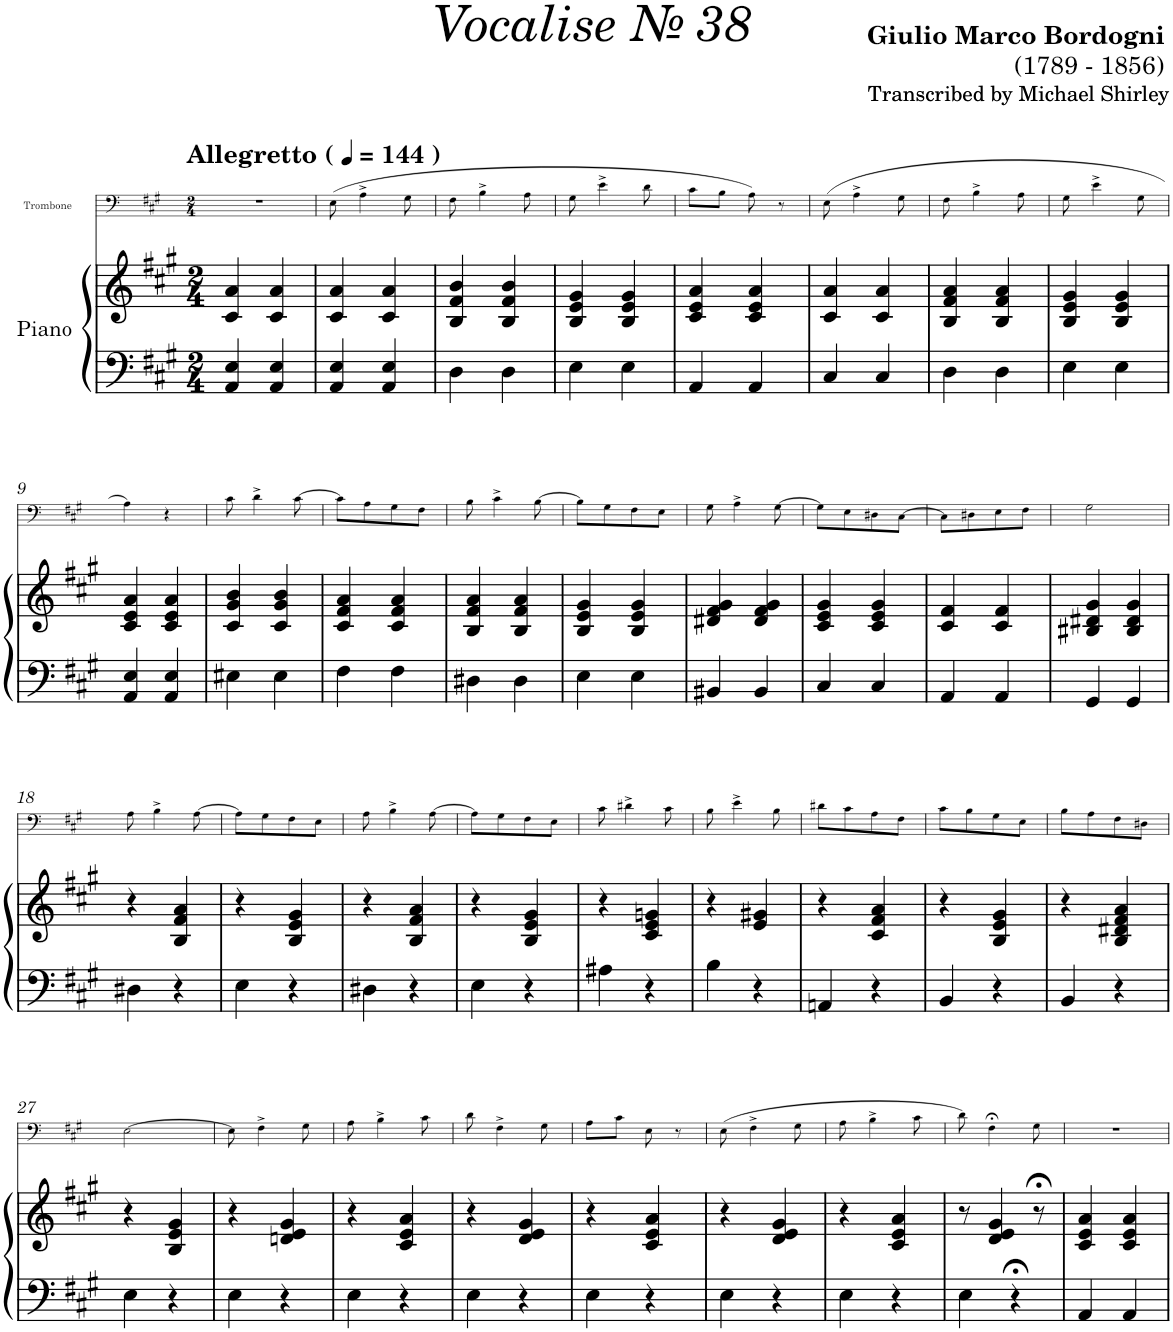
**kern	**kern	**kern
*part2	*part2	*part1
*staff3	*staff2	*staff1
*I"Piano	*	*I"Trombone
*I'Pno	*	*I'Trb
*	*	*stria5
*clefF4	*clefG2	*clefF4
*k[f#c#g#]	*k[f#c#g#]	*k[f#c#g#]
*M2/4	*M2/4	*M2/4
*MM144	*MM144	*MM144
=1	=1	=1
!	!	!LO:TX:a:B:t=Allegretto (
!	!	!LO:TX:a:B:t=)
4AA/ 4E/	4c#/ 4a/	2r
4AA/ 4E/	4c#/ 4a/	.
=2	=2	=2
4AA/ 4E/	4c#/ 4a/	(8E\
.	.	4A^\
4AA/ 4E/	4c#/ 4a/	.
.	.	8G#\
=3	=3	=3
4D\	4B/ 4f#/ 4b/	8F#\
.	.	4B^\
4D\	4B/ 4f#/ 4b/	.
.	.	8A\
=4	=4	=4
4E\	4B/ 4e/ 4g#/	8G#\
.	.	4e^\
4E\	4B/ 4e/ 4g#/	.
.	.	8d\
=5	=5	=5
4AA/	4c#/ 4e/ 4a/	8c#\L
.	.	8B\J
4AA/	4c#/ 4e/ 4a/	8A\)
.	.	8r
=6	=6	=6
4C#/	4c#/ 4a/	(8E\
.	.	4A^\
4C#/	4c#/ 4a/	.
.	.	8G#\
=7	=7	=7
4D\	4B/ 4f#/ 4a/	8F#\
.	.	4B^\
4D\	4B/ 4f#/ 4a/	.
.	.	8A\
=8	=8	=8
4E\	4B/ 4e/ 4g#/	8G#\
.	.	4e^\
4E\	4B/ 4e/ 4g#/	.
.	.	8G#\
!!LO:LB:g=z
=9	=9	=9
4AA/ 4E/	4c#/ 4e/ 4a/	4A\)
4AA/ 4E/	4c#/ 4e/ 4a/	4r
=10	=10	=10
4E#X\	4c#/ 4g#/ 4b/	8c#\
.	.	4d^\
4E#\	4c#/ 4g#/ 4b/	.
.	.	[8c#\
=11	=11	=11
4F#\	4c#/ 4f#/ 4a/	8c#\L]
.	.	8A\
4F#\	4c#/ 4f#/ 4a/	8G#\
.	.	8F#\J
=12	=12	=12
4D#X\	4B/ 4f#/ 4a/	8B\
.	.	4c#^\
4D#\	4B/ 4f#/ 4a/	.
.	.	[8B\
=13	=13	=13
4E\	4B/ 4e/ 4g#/	8B\L]
.	.	8G#\
4E\	4B/ 4e/ 4g#/	8F#\
.	.	8E\J
=14	=14	=14
4BB#X/	4d#X/ 4f#/ 4g#/	8G#\
.	.	4A^\
4BB#/	4d#/ 4f#/ 4g#/	.
.	.	[8G#\
=15	=15	=15
4C#/	4c#/ 4e/ 4g#/	8G#\L]
.	.	8E\
4C#/	4c#/ 4e/ 4g#/	8D#X\
.	.	[8C#\J
=16	=16	=16
4AA/	4c#/ 4f#/	8C#\L]
.	.	8D#X\
4AA/	4c#/ 4f#/	8E\
.	.	8F#\J
=17	=17	=17
4GG#/	4B#X/ 4d#X/ 4g#/	2G#\
4GG#/	4B#/ 4d#/ 4g#/	.
!!LO:LB:g=z
=18	=18	=18
4D#X\	4r	8A\
.	.	4B^\
4r	4B/ 4f#/ 4a/	.
.	.	[8A\
=19	=19	=19
4E\	4r	8A\L]
.	.	8G#\
4r	4B/ 4e/ 4g#/	8F#\
.	.	8E\J
=20	=20	=20
4D#X\	4r	8A\
.	.	4B^\
4r	4B/ 4f#/ 4a/	.
.	.	[8A\
=21	=21	=21
4E\	4r	8A\L]
.	.	8G#\
4r	4B/ 4e/ 4g#/	8F#\
.	.	8E\J
=22	=22	=22
4A#X\	4r	8c#\
.	.	4d#X^\
4r	4c#/ 4e/ 4gn/	.
.	.	8c#\
=23	=23	=23
4B\	4r	8B\
.	.	4e^\
4r	4e/ 4g#X/	.
.	.	8B\
=24	=24	=24
4AAn/	4r	8d#X\L
.	.	8c#\
4r	4c#/ 4f#/ 4a/	8A\
.	.	8F#\J
=25	=25	=25
4BB/	4r	8c#\L
.	.	8B\
4r	4B/ 4e/ 4g#/	8G#\
.	.	8E\J
=26	=26	=26
4BB/	4r	8B\L
.	.	8A\
4r	4B/ 4d#X/ 4f#/ 4a/	8F#\
.	.	8D#X\J
!!LO:LB:g=z
=27	=27	=27
4E\	4r	[2E\
4r	4B/ 4e/ 4g#/	.
=28	=28	=28
4E\	4r	8E\]
.	.	4F#^\
4r	4dn/ 4e/ 4g#/	.
.	.	8G#\
=29	=29	=29
4E\	4r	8A\
.	.	4B^\
4r	4c#/ 4e/ 4a/	.
.	.	8c#\
=30	=30	=30
4E\	4r	8d\
.	.	4F#^\
4r	4d/ 4e/ 4g#/	.
.	.	8G#\
=31	=31	=31
4E\	4r	8A\L
.	.	8c#\J
4r	4c#/ 4e/ 4a/	8E\
.	.	8r
=32	=32	=32
4E\	4r	(8E\
.	.	4F#^\
4r	4d/ 4e/ 4g#/	.
.	.	8G#\
=33	=33	=33
4E\	4r	8A\
.	.	4B^\
4r	4c#/ 4e/ 4a/	.
.	.	8c#\
=34	=34	=34
4E\	8r	8d\)
.	4d/ 4e/ 4g#/	4F#;<\
4r;<	.	.
.	8r;<	8G#\
=35	=35	=35
4AA/	4c#/ 4e/ 4a/	2r
4AA/	4c#/ 4e/ 4a/	.
=	=	=
*-	*-	*-
